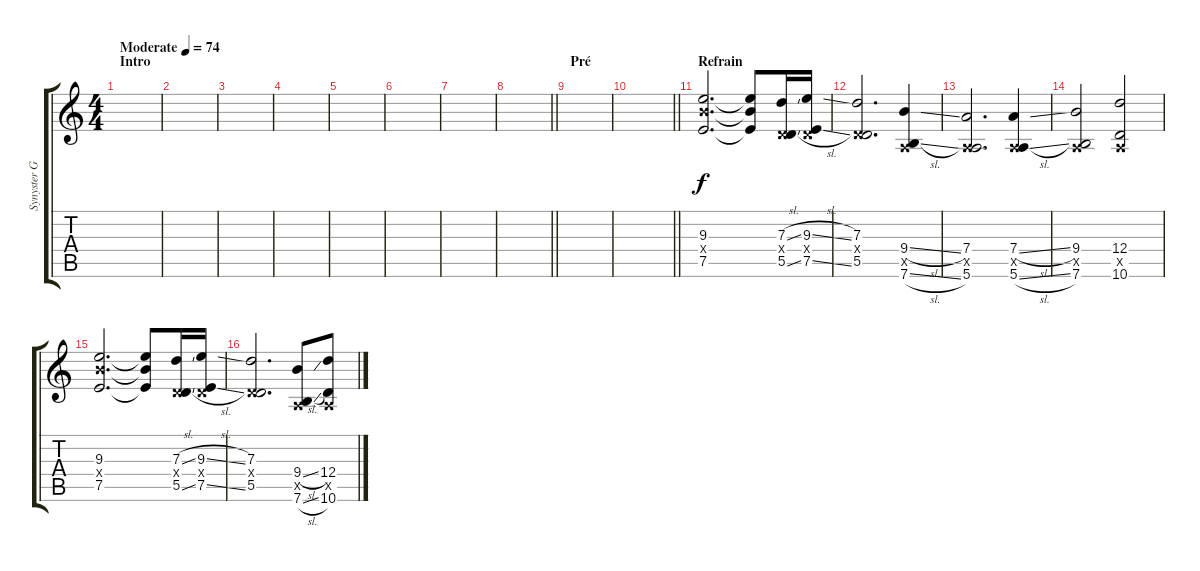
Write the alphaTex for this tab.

\track ("Synyster Gates (lead)" "Synyster G") {instrument distortionguitar}
\staff {score tabs}
\tuning (E4 B3 G3 D3 A2 E2) {hide}
\ts (4 4)
\section ("" "Intro")
\tempo (74 "Moderate")
\clef g2
\ks c
|
|
|
|
|
|
|
\barLineRight lightlight
|
\section ("" "Pré")
|
\barLineRight lightlight
|
\section ("" "Refrain")
(9.3 9.4{x} 7.5).2{d} (9.3{t} 9.4{t} 7.5{t}).8 (7.3{sl} 0.4{x} 5.5{sl}).16 (9.3{sl} 0.4{x} 7.5{sl}).16 |
(7.3 0.4{x} 5.5).2{d} (9.4{sl} 0.5{x} 7.6{sl}).4 |
(7.4 0.5{x} 5.6).2{d} (7.4{sl} 0.5{x} 5.6{sl}).4 |
(9.4 0.5{x} 7.6).2 (12.4 0.5{x} 10.6).2 |
(9.3 9.4{x} 7.5).2{d} (9.3{t} 9.4{t} 7.5{t}).8 (7.3{sl} 0.4{x} 5.5{sl}).16 (9.3{sl} 0.4{x} 7.5{sl}).16 |
(7.3 0.4{x} 5.5).2{d} (9.4{sl} 0.5{x} 7.6{sl}).8 (12.4{sl} 0.5{x} 10.6{sl}).8
